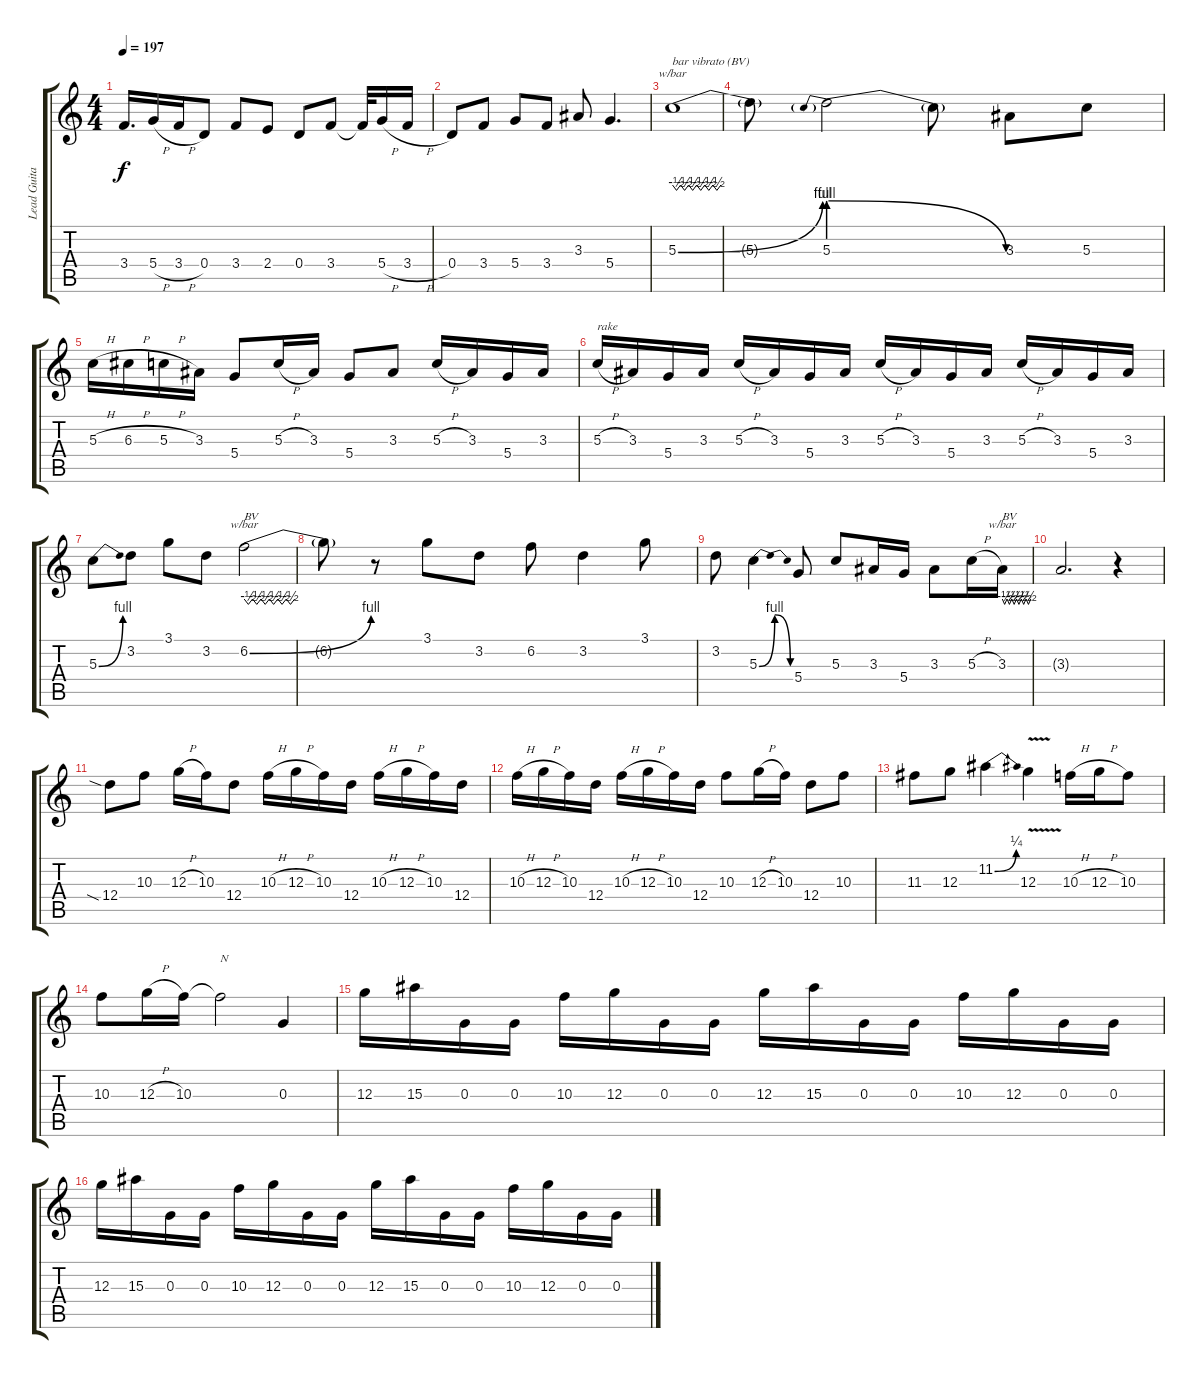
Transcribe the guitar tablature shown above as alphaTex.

\track ("Lead Guitar (Blackmore)" "Lead Guita") {instrument distortionguitar}
\staff {score tabs}
\tuning (E4 B3 G3 D3 A2 E2) {hide}
\ts (4 4)
\tempo 197
\clef g2
\ks c
3.4.16{d dy f} 5.4{h}.16 3.4{h}.16 0.4.8 3.4.8 2.4.8 0.4.8 3.4.8 3.4{t}.32 5.4{h}.16 3.4{h}.16 |
0.4.8 3.4.8 5.4.8 3.4.8 3.3.8 5.4.4{d} |
5.3{be (bend 0 0 60 4)}.1{tbe (custom default 0 0 5 -2 10 0 15 -2 20 0 25 -2 30 0 35 -2 40 0 45 -2 50 0 55 -2 60 0) txt "bar vibrato (BV)"} |
5.3{t}.8 5.3{be (prebendrelease 0 4 60 0)}.2 5.3{t}.8 3.3.8 5.3.8 |
5.3{h}.16 6.3{h}.16 5.3{h}.16 3.3.16 5.4.8 5.3{h}.16 3.3.16 5.4.8 3.3.8 5.3{h}.16 3.3.16 5.4.16 3.3.16 |
5.3{h}.16{txt "rake"} 3.3.16 5.4.16 3.3.16 5.3{h}.16 3.3.16 5.4.16 3.3.16 5.3{h}.16 3.3.16 5.4.16 3.3.16 5.3{h}.16 3.3.16 5.4.16 3.3.16 |
5.3{be (bend 0 0 60 4)}.8 3.2.8 3.1.8 3.2.8 6.2{be (bend 0 0 60 4)}.2{tbe (custom default 0 0 5 -2 10 0 15 -2 20 0 25 -2 30 0 35 -2 40 0 45 -2 50 0 55 -2 60 0) txt "BV"} |
6.2{t}.8 r.8 3.1.8 3.2.8 6.2.8 3.2.4 3.1.8 |
3.2.8 5.3{be (bendrelease 0 0 25 4 40 4 60 0)}.4 5.4.8 5.3.8 3.3.16 5.4.16 3.3.8 5.3{h}.16 3.3.16{tbe (custom default 0 0 5 -2 10 0 15 -2 20 0 25 -2 30 0 35 -2 40 0 45 -2 50 0 55 -2 60 0) txt "BV"} |
3.3{t}.2{d} r.4 |
12.4{sia}.8 10.3.8 12.3{h}.16 10.3.16 12.4.8 10.3{h}.16 12.3{h}.16 10.3.16 12.4.16 10.3{h}.16 12.3{h}.16 10.3.16 12.4.16 |
10.3{h}.16 12.3{h}.16 10.3.16 12.4.16 10.3{h}.16 12.3{h}.16 10.3.16 12.4.16 10.3.8 12.3{h}.16 10.3.16 12.4.8 10.3.8 |
11.3.8 12.3.8 11.2{be (bend 0 0 60 1)}.4 12.3{v}.4 10.3{h}.16 12.3{h}.16 10.3.8 |
10.3.8 12.3{h}.16 10.3.16 10.3{t}.2{txt "N"} 0.3.4 |
12.3.16 15.3.16 0.3.16 0.3.16 10.3.16 12.3.16 0.3.16 0.3.16 12.3.16 15.3.16 0.3.16 0.3.16 10.3.16 12.3.16 0.3.16 0.3.16 |
12.3.16 15.3.16 0.3.16 0.3.16 10.3.16 12.3.16 0.3.16 0.3.16 12.3.16 15.3.16 0.3.16 0.3.16 10.3.16 12.3.16 0.3.16 0.3.16
